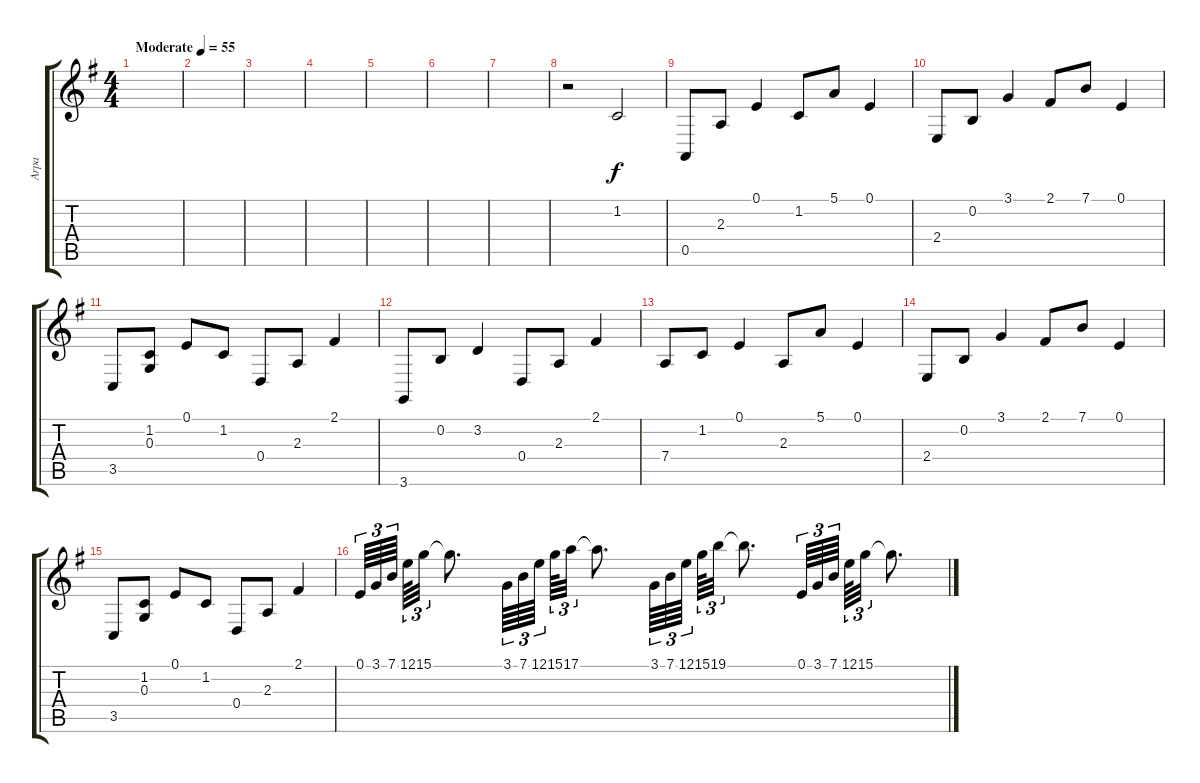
\track ("Arpa" "Arpa") {instrument orchestralharp}
\staff {score tabs}
\tuning (E4 B3 G3 D3 A2 E2) {hide}
\ts (4 4)
\tempo (55 "Moderate")
\clef g2
\ks g
|
|
|
|
|
|
|
r.2 1.2.2 |
0.5.8 2.3.8 0.1.4 1.2.8 5.1.8 0.1.4 |
2.4.8 0.2.8 3.1.4 2.1.8 7.1.8 0.1.4 |
3.5.8 (1.2 0.3).8 0.1.8 1.2.8 0.4.8 2.3.8 2.1.4 |
3.6.8 0.2.8 3.2.4 0.4.8 2.3.8 2.1.4 |
7.4.8 1.2.8 0.1.4 2.3.8 5.1.8 0.1.4 |
2.4.8 0.2.8 3.1.4 2.1.8 7.1.8 0.1.4 |
3.5.8 (1.2 0.3).8 0.1.8 1.2.8 0.4.8 2.3.8 2.1.4 |
0.1.64{tu (3 2)} 3.1.64{tu (3 2)} 7.1.64{tu (3 2) beam splitsecondary} 12.1.64{tu (3 2)} 15.1.32{tu (3 2)} 15.1{t}.8{d} 3.1.64{tu (3 2)} 7.1.64{tu (3 2)} 12.1.64{tu (3 2) beam splitsecondary} 15.1.64{tu (3 2)} 17.1.32{tu (3 2)} 17.1{t}.8{d} 3.1.64{tu (3 2)} 7.1.64{tu (3 2)} 12.1.64{tu (3 2) beam splitsecondary} 15.1.64{tu (3 2)} 19.1.32{tu (3 2)} 19.1{t}.8{d} 0.1.64{tu (3 2)} 3.1.64{tu (3 2)} 7.1.64{tu (3 2) beam splitsecondary} 12.1.64{tu (3 2)} 15.1.32{tu (3 2)} 15.1{t}.8{d}
